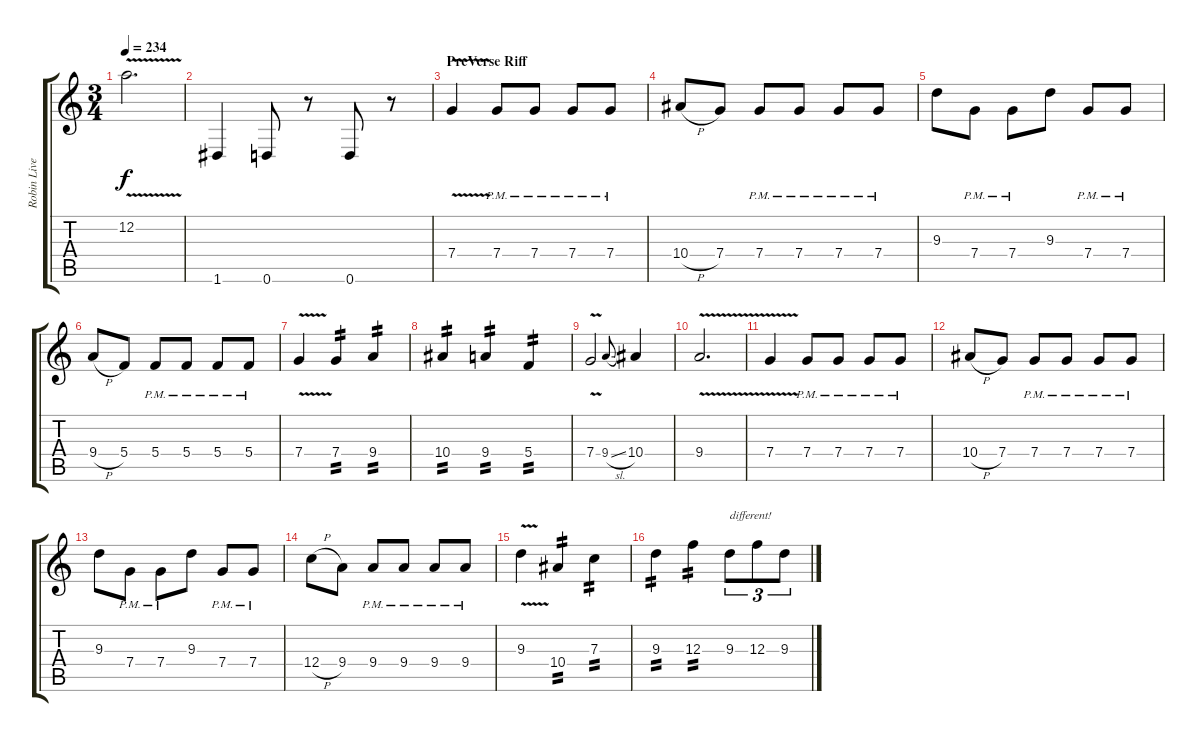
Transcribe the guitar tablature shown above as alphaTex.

\track ("Robin Live" "Robin Live") {instrument distortionguitar}
\staff {score tabs}
\tuning (D4 A3 F3 C3 G2 D2) {hide}
\ts (3 4)
\tempo 234
\clef g2
\ks c
12.2{v}.2{d dy f} |
1.6.4 0.6.8 r.8 0.6.8 r.8 |
\section ("" "PreVerse Riff")
7.4{v}.4 7.4{pm}.8 7.4{pm}.8 7.4{pm}.8 7.4{pm}.8 |
10.4{h}.8 7.4.8 7.4{pm}.8 7.4{pm}.8 7.4{pm}.8 7.4{pm}.8 |
9.3.8 7.4{pm}.8 7.4{pm}.8 9.3.8 7.4{pm}.8 7.4{pm}.8 |
9.4{h}.8 5.4.8 5.4{pm}.8 5.4{pm}.8 5.4{pm}.8 5.4{pm}.8 |
7.4{v}.4 7.4.4{tp 2} 9.4.4{tp 2} |
10.4.4{tp 2} 9.4.4{tp 2} 5.4.4{tp 2} |
7.4{v}.2 9.4{sl}.8{gr onbeat} 10.4.4 |
9.4{v}.2{d} |
7.4{v}.4 7.4{pm}.8 7.4{pm}.8 7.4{pm}.8 7.4{pm}.8 |
10.4{h}.8 7.4.8 7.4{pm}.8 7.4{pm}.8 7.4{pm}.8 7.4{pm}.8 |
9.3.8 7.4{pm}.8 7.4{pm}.8 9.3.8 7.4{pm}.8 7.4{pm}.8 |
12.4{h}.8 9.4.8 9.4{pm}.8 9.4{pm}.8 9.4{pm}.8 9.4{pm}.8 |
9.3{v}.4 10.4.4{tp 2} 7.3.4{tp 2} |
9.3.4{tp 2} 12.3.4{tp 2} 9.3.8{tu (3 2) txt "different!"} 12.3.8{tu (3 2)} 9.3.8{tu (3 2)}
